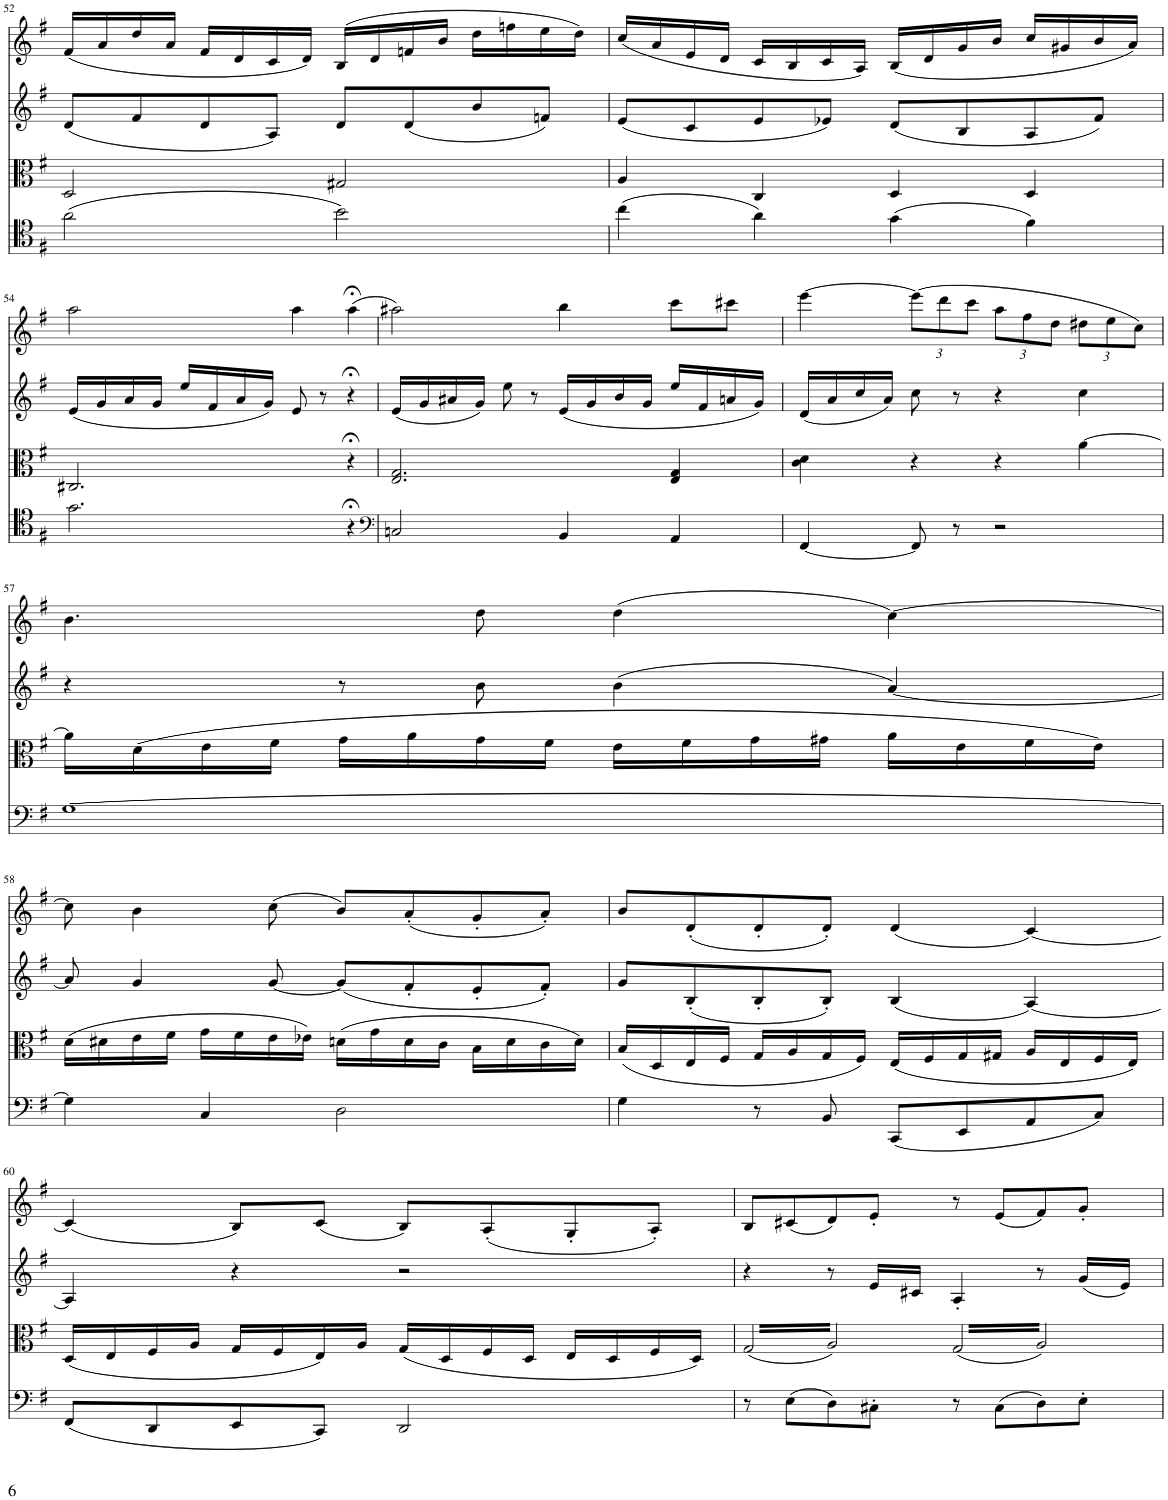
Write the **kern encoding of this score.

**kern	**kern	**kern	**kern
*part4	*part3	*part2	*part1
*staff4	*staff3	*staff2	*staff1
*I"Piano	*I"Piano	*I"Piano	*I"Piano
*I'Pno	*I'Pno	*I'Pno	*I'Pno
!!LO:PB:g=z
*clefC4	*clefC3	*clefG2	*clefG2
*k[f#]	*k[f#]	*k[f#]	*k[f#]
*M4/4	*M4/4	*M4/4	*M4/4
*met(c)	*met(c)	*met(c)	*met(c)
=52	=52	=52	=52
(2a\	2D/	(8d/L	(16f#/LL
.	.	.	16a/
.	.	8f#/	16dd/
.	.	.	16a/JJ
.	.	8d/	16f#/LL
.	.	.	16d/
.	.	8A/J)	16c/
.	.	.	16d/JJ)
2b\)	2G#X/	8d/L	(16B/LL
.	.	.	16d/
.	.	(8d/	16fn/
.	.	.	16b/JJ
.	.	8b/	16dd\LL
.	.	.	16ffn\
.	.	8fn/J)	16ee\
.	.	.	16dd\JJ)
=53	=53	=53	=53
(4cc\	4A/	(8e/L	(16cc/LL
.	.	.	16a/
.	.	8c/	16e/
.	.	.	16d/JJ
4a\)	4C/	8e/	16c/LL
.	.	.	16B/
.	.	8e-X/J)	16c/
.	.	.	16A/JJ)
(4g\	4D/	(8d/L	(16B/LL
.	.	.	16d/
.	.	8B/	16g/
.	.	.	16b/JJ
4f#\)	4D/	8A/	16cc/LL
.	.	.	16g#X/
.	.	8f#/J)	16b/
.	.	.	16a/JJ)
!!LO:LB:g=z
=54	=54	=54	=54
2.g\	2.C#X/	(16e/LL	2aa\
.	.	16g/	.
.	.	16a/	.
.	.	16g/JJ	.
.	.	16ee/LL	.
.	.	16f#/	.
.	.	16a/	.
.	.	16g/JJ)	.
.	.	8e/	4aa\
.	.	8r	.
4r;<	4r;<	4r;<	(4aa;<\
=55	=55	=55	=55
*clefF4	*	*	*
2Cn/	2.E/ 2.G/	(16e/LL	2aa#X\)
.	.	16g/	.
.	.	16a#X/	.
.	.	16g/JJ)	.
.	.	8ee\	.
.	.	8r	.
4BB/	.	(16e/LL	4bb\
.	.	16g/	.
.	.	16b/	.
.	.	16g/JJ	.
4AA/	4E/ 4G/	16ee/LL	8ccc\L
.	.	16f#/	.
.	.	16an/	8ccc#X\J
.	.	16g/JJ)	.
=56	=56	=56	=56
[4FF#/	4c\ 4d\	(16d/LL	[4eee\
.	.	16a/	.
.	.	16cc/	.
.	.	16a/JJ)	.
*	*	*	*Xbrackettup
8FF#/]	4r	8cc\	(12eee\L]
.	.	.	12ddd\
8r	.	8r	.
.	.	.	12ccc\J
2r	4r	4r	12aa\L
.	.	.	12ff#\
.	.	.	12dd\J
.	[4a\	4cc\	12dd#X\L
.	.	.	12ee\
.	.	.	12cc\J)
!!LO:LB:g=z
=57	=57	=57	=57
[1G	16a\LL]	4r	4.b\
.	(16d\	.	.
.	16e\	.	.
.	16f#\JJ	.	.
.	16g\LL	8r	.
.	16a\	.	.
.	16g\	8b\	8dd\
.	16f#\JJ	.	.
.	16e\LL	(4b\	(4dd\
.	16f#\	.	.
.	16g\	.	.
.	16g#X\JJ	.	.
.	16a\LL	[4a/)	[4cc\)
.	16e\	.	.
.	16f#\	.	.
.	16e\JJ)	.	.
!!LO:LB:g=z
=58	=58	=58	=58
4G\]	(16d\LL	8a/]	8cc\]
.	16d#X\	.	.
.	16e\	4g/	4b\
.	16f#\JJ	.	.
4C/	16g\LL	.	.
.	16f#\	.	.
.	16e\	[8g/	(8cc\
.	16e-X\JJ)	.	.
2D\	(16dn\LL	(8g/L]	8b/L)
.	16g\	.	.
.	16d\	8f#'/	(8a'/
.	16c\JJ	.	.
.	16B\LL	8e'/	8g'/
.	16d\	.	.
.	16c\	8f#'/J)	8a'/J)
.	16d\JJ)	.	.
=59	=59	=59	=59
4G\	(16B/LL	8g/L	8b/L
.	16D/	.	.
.	16E/	(8B'/	(8d'/
.	16F#/JJ	.	.
8r	16G/LL	8B'/	8d'/
.	16A/	.	.
8BB/	16G/	8B'/J)	8d'/J)
.	16F#/JJ)	.	.
(8CC/L	(16E/LL	(4B/	(4d/
.	16F#/	.	.
8EE/	16G/	.	.
.	16G#X/JJ	.	.
8AA/	16A/LL	[4A/)	[4c/)
.	16E/	.	.
8C/J)	16F#/	.	.
.	16E/JJ)	.	.
!!LO:LB:g=z
=60	=60	=60	=60
(8FF#/L	(16D/LL	4A/]	(4c/]
.	16E/	.	.
8DD/	16F#/	.	.
.	16A/JJ	.	.
8EE/	16G/LL	4r	8B/L)
.	16F#/	.	.
8CC/J)	16E/)	.	(8c/J
.	16A/JJ	.	.
2DD/	(16G/LL	2r	8B/L)
.	16D/	.	.
.	16F#/	.	(8A'/
.	16D/JJ	.	.
.	16E/LL	.	8G'/
.	16D/	.	.
.	16F#/	.	8A'/J)
.	16D/JJ)	.	.
=61	=61	=61	=61
*	*tremolo	*	*
8r	(32G/LLL	4r	8B/L
.	32A/)	.	.
.	32G/	.	.
.	32A/)	.	.
(8E\L	32G/	.	(8c#X/
.	32A/)	.	.
.	32G/	.	.
.	32A/)	.	.
8D\)	32G/	8r	8d/)
.	32A/)	.	.
.	32G/	.	.
.	32A/)	.	.
8C#X'\J	32G/	16e/LL	8e'/J
.	32A/)	.	.
.	32G/	16c#X/JJ	.
.	32A/)JJJ	.	.
8r	(32G/LLL	4A'/	8r
.	32A/)	.	.
.	32G/	.	.
.	32A/)	.	.
(8C#\L	32G/	.	(8e/L
.	32A/)	.	.
.	32G/	.	.
.	32A/)	.	.
8D\)	32G/	8r	8f#/)
.	32A/)	.	.
.	32G/	.	.
.	32A/)	.	.
8E'\J	32G/	(16g/LL	8g'/J
.	32A/)	.	.
.	32G/	16e/JJ)	.
.	32A/)JJJ	.	.
*	*Xtremolo	*	*
.	.	.	.
.	.	.	.
.	.	.	.
.	.	.	.
.	.	.	.
.	.	.	.
.	.	.	.
.	.	.	.
=	=	=	=
*-	*-	*-	*-
